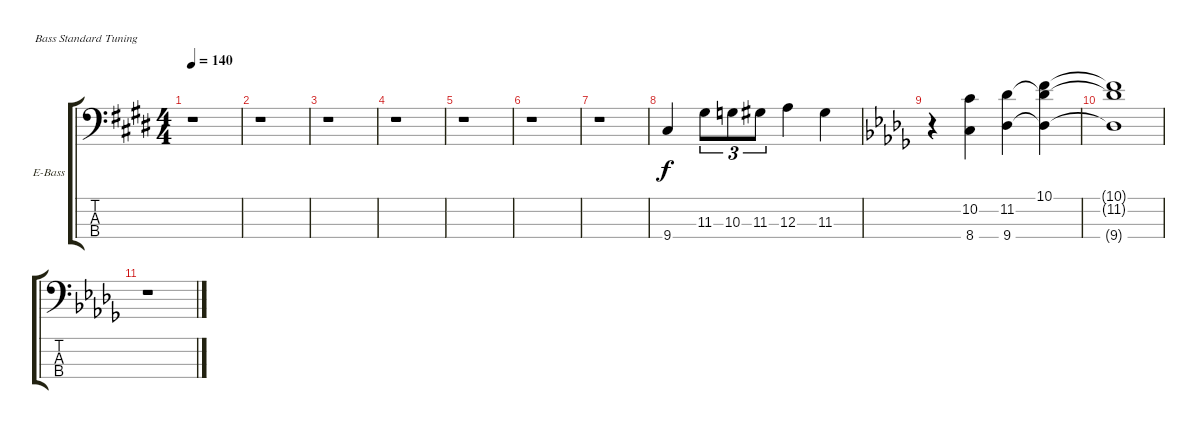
\bracketExtendMode groupsimilarinstruments
\firstSystemTrackNameOrientation horizontal
\otherSystemsTrackNameOrientation horizontal
\track ("Bass" "E-Bass") {instrument electricbassfinger}
\staff {score tabs}
\tuning (G2 D2 A1 E1)
\ts (4 4)
\tempo 140
\clef f4
\ks e
r.1{dy f} |
r.1 |
r.1 |
r.1 |
r.1 |
r.1 |
r.1 |
9.4.4 11.3.8{tu (3 2)} 10.3.8{tu (3 2)} 11.3.8{tu (3 2)} 12.3.4 11.3.4 |
\ks db
r.4 (10.2 8.4).4 (11.2 9.4).4 (10.1 9.4{t} 11.2{t}).4 |
(10.1{t} 11.2{t} 9.4{t}).1 |
r.1
